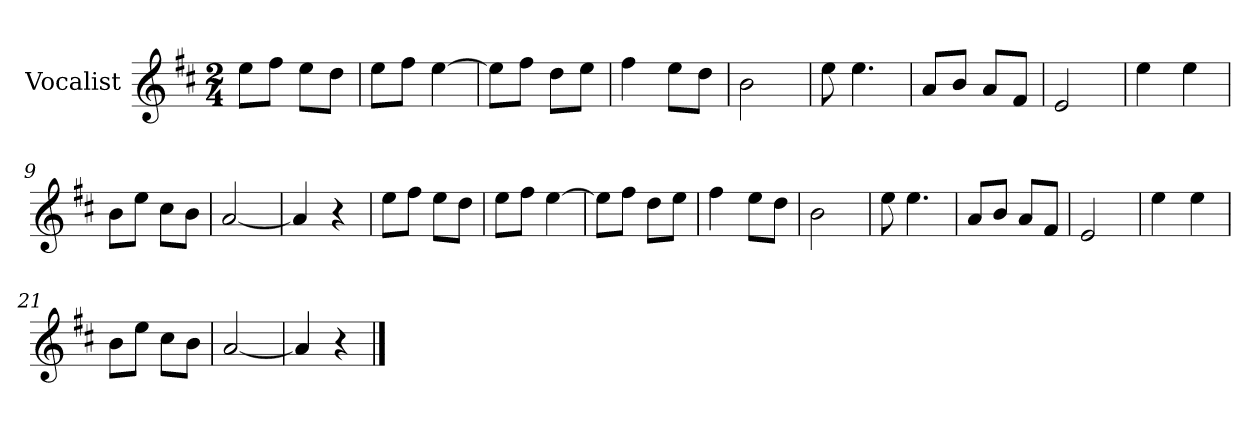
**kern
*part1
*staff1
*I"Vocalist
*k[f#c#]
*D:
*M2/4
=
8eeL
8ff#J
8eeL
8ddJ
=1
8eeL
8ff#J
[4ee
=2
8eeL]
8ff#J
8ddL
8eeJ
=3
4ff#
8eeL
8ddJ
=4
2b
=5
8ee
4.ee
=6
8aL
8bJ
8aL
8f#J
=7
2e
=8
4ee
4ee
=9
8bL
8eeJ
8cc#L
8bJ
=10
[2a
=11
4a]
4r
=12
8eeL
8ff#J
8eeL
8ddJ
=13
8eeL
8ff#J
[4ee
=14
8eeL]
8ff#J
8ddL
8eeJ
=15
4ff#
8eeL
8ddJ
=16
2b
=17
8ee
4.ee
=18
8aL
8bJ
8aL
8f#J
=19
2e
=20
4ee
4ee
=21
8bL
8eeJ
8cc#L
8bJ
=22
[2a
=23
4a]
4r
==
*-
